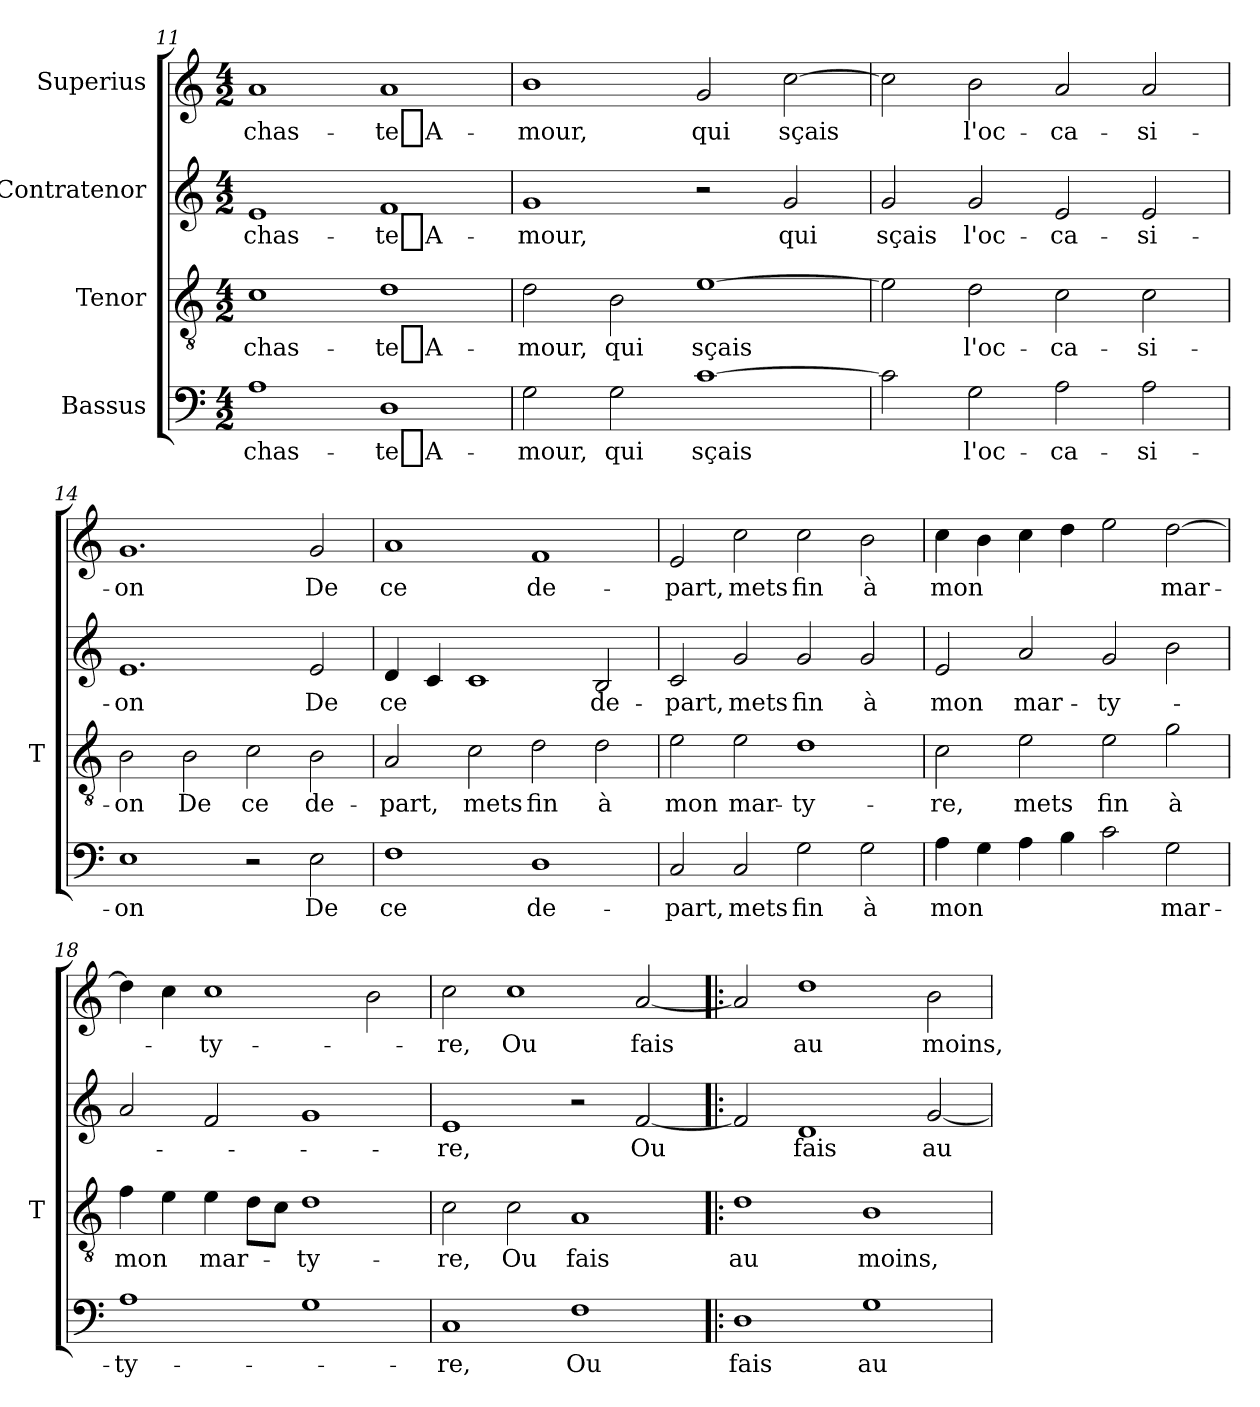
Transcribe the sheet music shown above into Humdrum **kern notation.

**kern	**text	**kern	**text	**kern	**text	**kern	**text
*part4	*part4	*part3	*part3	*part2	*part2	*part1	*part1
*staff4	*staff4	*staff3	*staff3	*staff2	*staff2	*staff1	*staff1
*I"Bassus	*	*I"Tenor	*	*I"Contratenor	*	*I"Superius	*
*	*	*I'T	*	*	*	*	*
*clefF4	*	*clefGv2	*	*clefG2	*	*clefG2	*
*k[]	*	*k[]	*	*k[]	*	*k[]	*
*M4/2	*	*M4/2	*	*M4/2	*	*M4/2	*
=11	=11	=11	=11	=11	=11	=11	=11
1A	chas-	1c	chas-	1e	chas-	1a	chas-
1D	te_A-	1d	te_A-	1f	te_A-	1a	te_A-
=12	=12	=12	=12	=12	=12	=12	=12
2G	-mour,	2d	-mour,	1g	-mour,	1b	-mour,
2G	-qui	2B	-qui	.	.	.	.
[1c	-sçais	[1e	-sçais	2r	.	2g	-qui
.	.	.	.	2g	-qui	[2cc	-sçais
=13	=13	=13	=13	=13	=13	=13	=13
2c]	.	2e]	.	2g	-sçais	2cc]	.
2G	l'oc-	2d	l'oc-	2g	l'oc-	2b	l'oc-
2A	ca-	2c	ca-	2e	ca-	2a	ca-
2A	si-	2c	si-	2e	si-	2a	si-
=14	=14	=14	=14	=14	=14	=14	=14
1E	-on	2B	-on	1.e	-on	1.g	-on
.	.	2B	-De	.	.	.	.
2r	.	2c	-ce	.	.	.	.
2E	-De	2B	de-	2e	-De	2g	-De
=15	=15	=15	=15	=15	=15	=15	=15
1F	-ce	2A	-part,	4d	-ce	1a	-ce
.	.	.	.	4c	.	.	.
.	.	2c	-mets	1c	.	.	.
1D	de-	2d	-fin	.	.	1f	de-
.	.	2d	-à	2B	de-	.	.
=16	=16	=16	=16	=16	=16	=16	=16
2C	-part,	2e	-mon	2c	-part,	2e	-part,
2C	-mets	2e	mar-	2g	-mets	2cc	-mets
2G	-fin	1d	ty-	2g	-fin	2cc	-fin
2G	-à	.	.	2g	-à	2b	-à
=17	=17	=17	=17	=17	=17	=17	=17
4A	-mon	2c	-re,	2e	-mon	4cc	-mon
4G	.	.	.	.	.	4b	.
4A	.	2e	-mets	2a	mar-	4cc	.
4B	.	.	.	.	.	4dd	.
2c	.	2e	-fin	2g	ty-	2ee	.
2G	mar-	2g	-à	2b	.	[2dd	mar-
=18	=18	=18	=18	=18	=18	=18	=18
1A	ty-	4f	-mon	2a	.	4dd]	.
.	.	4e	.	.	.	4cc	.
.	.	4e	mar-	2f	.	1cc	ty-
.	.	8dL	.	.	.	.	.
.	.	8cJ	.	.	.	.	.
1G	.	1d	ty-	1g	.	.	.
.	.	.	.	.	.	2b	.
=19	=19	=19	=19	=19	=19	=19	=19
1C	-re,	2c	-re,	1e	-re,	2cc	-re,
.	.	2c	-Ou	.	.	1cc	-Ou
1F	-Ou	1A	-fais	2r	.	.	.
.	.	.	.	[2f	-Ou	[2a	-fais
=20!|:	=20!|:	=20!|:	=20!|:	=20!|:	=20!|:	=20!|:	=20!|:
1D	-fais	1d	-au	2f]	.	2a]	.
.	.	.	.	1d	-fais	1dd	-au
1G	-au	1B	-moins,	.	.	.	.
.	.	.	.	[2g	-au	2b	-moins,
=	=	=	=	=	=	=	=
*-	*-	*-	*-	*-	*-	*-	*-
